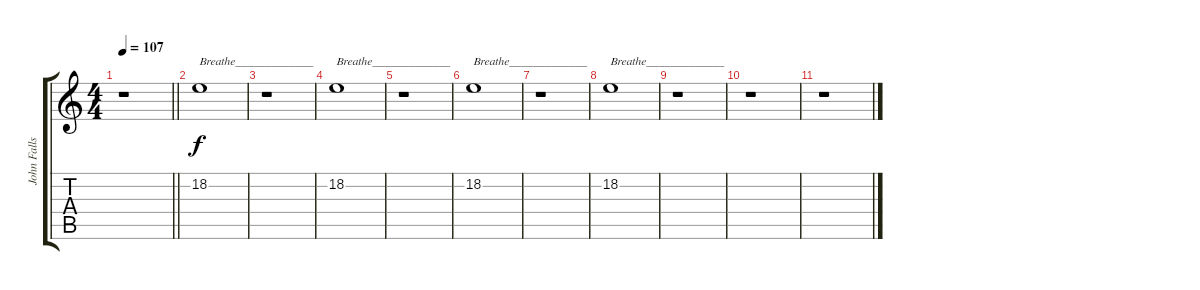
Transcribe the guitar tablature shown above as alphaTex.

\track ("John Falls (Vocals)" "John Falls") {instrument harmonica}
\staff {score tabs}
\tuning (Eb4 Bb3 Gb3 Db3 Ab2 Db2) {hide}
\ts (4 4)
\tempo 107
\clef g2
\barLineRight lightlight
\ks c
r.1{dy f} |
18.2.1{txt "Breathe_____________"} |
r.1 |
18.2.1{txt "Breathe_____________"} |
r.1 |
18.2.1{txt "Breathe_____________"} |
r.1 |
18.2.1{txt "Breathe_____________"} |
r.1 |
r.1 |
r.1
